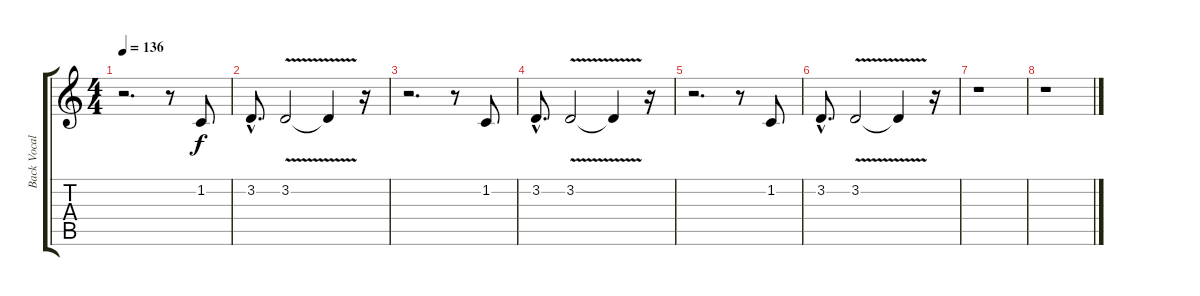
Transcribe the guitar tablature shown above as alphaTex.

\track ("Back Vocals" "Back Vocal") {instrument tenorsax}
\staff {score tabs}
\tuning (E4 B3 G3 D3 A2 E2) {hide}
\ts (4 4)
\tempo 136
\clef g2
\ks c
r.2{d dy f} r.8 1.2.8 |
3.2{hac}.8{d} 3.2{v}.2 3.2{t}.4 r.16 |
r.2{d} r.8 1.2.8 |
3.2{hac}.8{d} 3.2{v}.2 3.2{t}.4 r.16 |
r.2{d} r.8 1.2.8 |
3.2{hac}.8{d} 3.2{v}.2 3.2{t}.4 r.16 |
r.1 |
r.1
